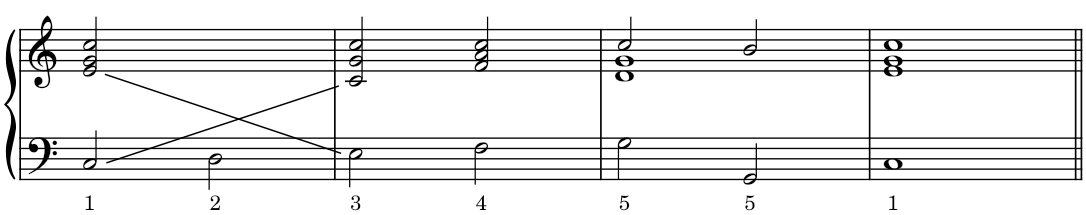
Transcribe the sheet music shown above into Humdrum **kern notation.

**kern	**text	**kern
*part1	*part1	*part1
*staff2	*staff2	*staff1
*I"Klavier	*	*
*I'Klav.	*	*
!!LO:PB:g=z
*clefF4	*	*clefG2
*k[]	*	*k[]
*M2/2	*	*M2/2
*met(c|)	*	*met(c|)
=9	=9	=9
!	!LO:LY:b	!
2C/	1	2e/ 2g/ 2cc/
!	!LO:LY:b	!
2D\	2	2ryy
=10	=10	=10
!	!LO:LY:b	!
2E\	3	2c/ 2g/ 2cc/
!	!LO:LY:b	!
2F\	4	2f/ 2a/ 2cc/
=11	=11	=11
!	!LO:LY:b	!
*	*	*^
2G\	5	2cc/	1d 1g
!	!LO:LY:b	!	!
2GG/	5	2b/	.
*	*	*v	*v
=12	=12	=12
!	!LO:LY:b	!
1C	1	1e 1g 1cc
=||	=||	=||
*-	*-	*-
